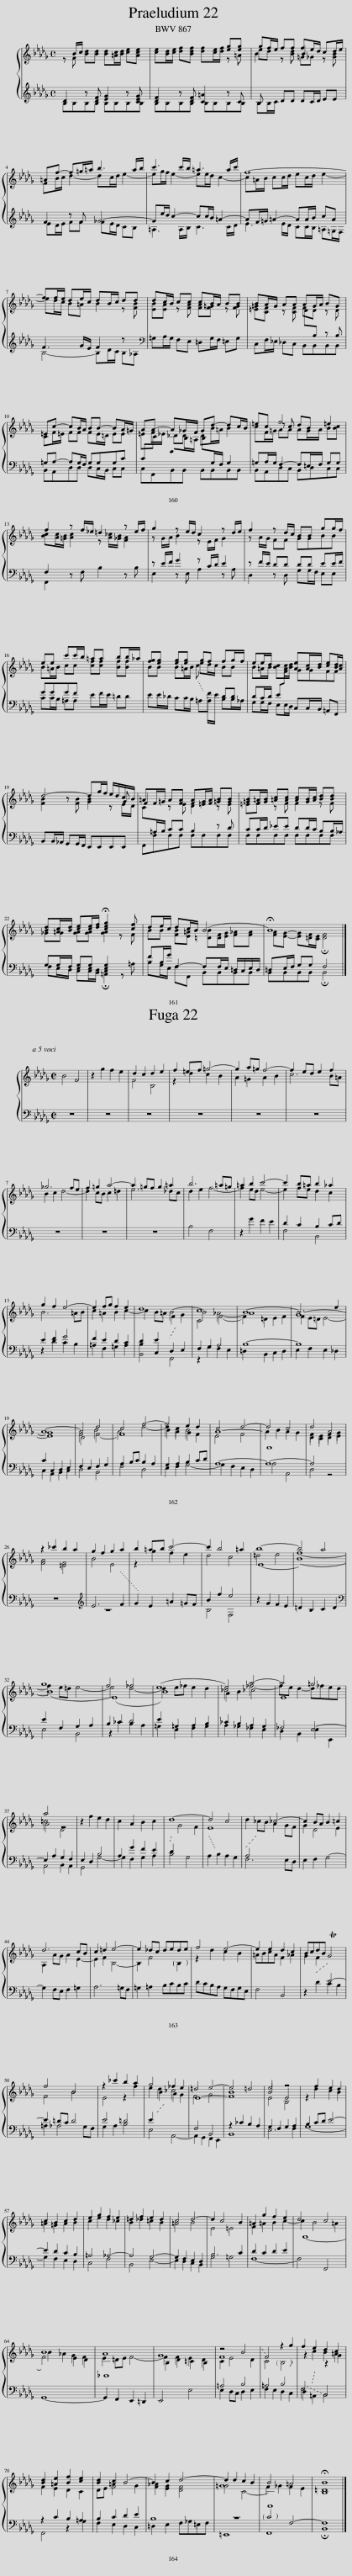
X:1
%%score { ( 1 2 5 6 ) | ( 3 4 7 ) }
L:1/8
M:4/4
I:linebreak $
K:Db
V:1 treble
V:2 treble
V:5 treble
V:6 treble
V:3 treble
V:4 treble
V:7 treble
V:1
 z B/c/ [Bd][Bd] [Bd][=Ac]/[Bd]/ [ce][Ace] | [ce][Bd]/[ce]/ [df][Bdf] [df][ce]/[df]/ [eg][eg] | gf/e/ ff fe/d/ cd/e/ |$ =Af- f=g/=a/ b3 a/b/ | c'3 c'/b/ =a3 a/c'/ | %5
 f8- |$ ff/e/ de/c/ dB/c/ dd | dc/B/ cc cB/A/ BB | BA/=G/ AA AG/A/ BG |$ =Ec- cB/A/ BB- BA/=G/ | %10
 AA- A_G/F/ Gd- dc/B/ | =ec f4 =e2 |$ f2 z f/_e/ =d2 z e/f/ | g2 z e/d/ c2 z d/e/ | f2 z d/c/ BB gg/f/ |$ %15
 ee c'c'/b/ =aa bb/_a/ | [fg][eg] [eg][eg] gf fg/f/ | ee/d/ [Bc][=Ac]/[Bd]/ [Ae][Ac]/[Bd]/ [ce][Bd]/[Ac]/ |$ d4- dg/f/ e/d/c/B/ | =AF/=G/ A[FA] [FA][=EG]/[FA]/ [=GB][GB] | %20
 [=GB][F=A]/[GB]/ [=Ac][Ac] [Ac][GB]/[Ac]/ [Bd][Bd] |$ [Bd][=Ac]/[Bd]/ [ce][ce]/[df]/ !fermata![ceg]2 z [cf] | de/c/ dc/B/ B4- | !fermata!B8 |]$[M:4/4] B4 F4 | %25
 z2 g2 f2 e2 | d2 c2 d2 e2 | f2 =ef =g4- | g2 a=g f4- | f2 ed e2 f2 |$ %30
 _g6 fe | f2 =g2 a4- | a2 =gf g2 =a2 | b6 =a=g | =a2 b2 c'4- | %35
 c'2 b=a b2 _a2 |$ g2 f2 e4- | e2 fg f2 e2 | d8 | c8 | %40
 B8- | B6 e2 |$ A8- | A4 d4 | c4 f4- | %45
 f4 e2 d2 | c4 d4- | d4 c4 | d4 A4 |$ z2 _c'2 b2 a2 | %50
 g2 f2 g2 a2 | b2 =ab c'4- | c'2 b4 =a2 | b8- | b4 a4 |$ %55
 g8 | f4 _f4 | e8- | e4 a4- | a4 =g4 |$ %60
 a4 z4 | z2 f2 e2 d2 | c2 A2 B2 c2 | d8- | d4 c4 | %65
 d2 _cB _c4- | c2 BA B2 =c2 |$ d6 cB | c2 =d2 e4- | e2 _dc dede | %70
 f4 e4- | e2 e2 d2 c2 | BcdB TG4 |$ f4 B4 | z2 _c'2 b2 a2 | %75
 g4 _f2 e2 | =d4 e4- | e4 =d4 | e4 z4 | z2 f2 e2 d2 |$ %80
 c2 B2 c2 d2 | e2 g2 f2 e2 | =d2 f2 e2 _d2 | c4 d4- | d2 c4 B2 | %85
 =A2 g2 f2 e2 | d4 c4 |$ B8 | A8 | G8 | %90
 F8 | x8 | f2 e2 d2 c2 |$ [Bd]2 [=Ae]2 [Bf]2 [ce]2 | [Bd]2 [=Ac]2 B4- | %95
 B2 c2 d4- | d2 d2 c2 B2 | B4 =A4 | !fermata!B8 |] %99
V:2
 x F x6 | x6 z =A | ed z [Bd] B2 z [GB] |$ FB/c/ d2- dc/d/ e2- | eg/f/ e2- ee/d/ c2- | %5
 c=A/B/ cc/d/ ec/d/ e2- |$ ed/c/ B=A B2 z [FB] | [EB][EA] z [FA] [FA][F=G] z [FG] | [=E=G][CF] z [CF] FD z D |$ CF/=E/ FF FE/=D/ EE | %10
 =EC CB,/=A,/ B,[I:staff +1]G,/F,/ G,2 |[I:staff -1] cF/=G/ AA AG/A/ B[Bc] |$ [Bc][Ac]/[=GB]/ [Ac]2 z [A_c]/[_GB]/ [FA]2 | z G/A/ B2 z E/F/ G2 | z A/G/ FF GGBB |$ %15
 B=A/B/ cc [cf][cf] [Bf][Bf] | BB B=A/B/ c[I:staff +1] F/E/ DD |[I:staff -1] B=A/B/ x2 GGFF |$ [FB]2 z [FB] [GB]2 z E/D/ | F2 z E D2 z =E | %20
 =EF z F F2 z F |$ _GG [G=A][GA] [GA]2 x F | BB [FB][E=A] [=DB][DF]/[EG]/ [F_A][FA] | [FA][EG]- [EG][=DF]/[CE]/ !fermata![DF]4 |]$[M:4/4] x8 | %25
 x8 | F4 B,4 | z2 d2 c2 B2 | A2 =G2 A2 B2 | c6 B=A |$ %30
 B2 c2 d4- | d2 cB c2 =d2 | e6 _dc | d2 e2 f4- | f2 ed e4- | %35
 e2 fe d2 c2 |$ B6 =AB | c2 =A2 B2 c2- | c2 B=A B4- | B4 _A4- | %40
 A8 | G8- |$ G8 | F4 B4 | A4 d4- | %45
 d2 c2 B4 | A8- | A2 B2 A2 G2 | F2 E2 F2 G2 |$ x8 | %50
 B4 E4 | z2 g2 f2 e2 | d4 c4 | =d4 e4 | f8- |$ %55
 f2 e=d e4- | e4 d4- | d2 e_f e2 d2 | _c4 _f4- | fe d2- d_fed |$ %60
 =c4 x4 | x8 | x8 | x8 | x8 | %65
 x4 A2 GF | G2 D4 E2 |$ A,2 AG A2 E2- | E2 F2 B,4- | B,2 F4 B,2 | %70
 z2 d2 c2 B2 | =ABcA F2 _A2 | G2 F2 x4 |$ F4 B4 | E4 z2 f2 | %75
 e2 d2 _c4 | B8- | B8 | E4 B,4 | x2 d2 c2 B2 |$ %80
 =A2 =G2 A2 B2 | c2 e2 d2 _c2 | B2 _d2 =c2 B2 | =A4 B4 | E4 =E4 | %85
 F2 =A2 B2 c2- | c2 B4 =A2 |$ B2 _A2 G2 F2 | E2 =DE F4- | F2 F2 E2 D2 | %90
 C2 E4 D2 | C4 B,4 | z2 c2 B2 =A2 |$ F2 E2 D2 C2 | DE F4 G2 | %95
 [F_A]2 [EG]2 [DF]4 | =G8 | F2 _G2 F2 E2 | =D8 |] %99
V:3
 D2 z [DF] [EG]2 z [CEG] | [DF]2 z [DF] [C=A]2 z C | B, x x2 x4 |$ F2 z F _G4- | Ge/d/ c2- cc/B/ =A2- | %5
 AF/=G/ =A2- AA/B/ cA |$ F3 G/E/ F2 z x |[K:bass] =G,A,/G,/ F,E, =D,G,/F,/ =E,G, | x4 x2 z B, |$ =G,A,- A,G,/F,/ G,G,G,C | %10
 C[I:staff -1]F/_E/ _DD[I:staff +1] x4 | =G,A,/G,/ F,2- F,=E,/F,/ G,G, |$ F,2 x2 x4 | z E/F/ G2 z C/D/ E2 | z F/E/ DD DD EE/F/ |$ %15
 GGGF x4 | EE/_D/ CC/B,/ =A,A, B,B,/_A,/ | DC/D/ E[I:staff -1]F[I:staff +1] x4 |$ B,,B,,/_A,,/ G,,G,,/F,,/ E,,E,,E,,E,, |[I:staff -1] C[I:staff +1]=A,/B,/ CC B,2 z D | %20
 CC/D/ _EE DD/C/ B,B,/_A,/ |$ G,G,/F,/ [E,G,]G, [E,G,]2 z =A, | FB,/G/ F,2- F,F,/E,/ =D,/C,/E,/D,/ | =D,E,/F,/ G,G, F,4 |]$[M:4/4] z8 | %25
 z8 | z8 | z8 | z8 | z8 |$ %30
 z8 | z8 | z8 | B,4 F,4 | z2 G2 F2 E2 | %35
 D2 C2 B,2 CD |$ E2 F2 G4 | F2 E2 D2 C2 | D2 E2[I:staff -1] F2 G2 | C4 F4- | %40
 F2 =D2 E2 F2 |[I:staff +1] E,2 F,2 E,2 _D,2 |$ C2 C,2 D,2 E,2 | F,2 E,2 F,2 G,2 | A,2 B,C B,2 A,2 | %45
 G,2 A,2 B,2 CD | A,8- | A,8- | A,4 z4 |$ z8 | %50
[K:treble] E6 F2 | G2 E2 =A2 =GF | B2 f2 e4 | z2 G2 F2 E2 | =D2 B,2 C2 D2 |$ %55
[K:bass] E2 F,2 G,2 A,2 | B,2 _C2 D4 | E2 =G,2 A,2 B,2 | _C2 B,2 A,2 G,2 | _F,4 E,4- |$ %60
 E,2 A,2 G,2 F,2 | E,2 D,2 B,4 | A,2 G2 F2 E2 | D2[I:staff -1] G4 F2 | E8 | %65
[I:staff +1] A,4 x4 | E,2 F,2 G,4- |$ G,2 F,E, F,2 =G,2 | A,6 =G,F, | =G,2 =A,2 B,CB,C | %70
 DCB,A, G,F,G,E, | F,4 B,,4 | x4 E4- |$ E2 =DC D4 | E4 =D4 | %75
 E2[I:staff -1] B2 A2 G2 |[I:staff +1] F,4 B,,4 | z2 _C2 B,2 A,2 | G,2 F,2 G,2 A,2 | B,2 CD E4- |$ %80
 E2 D2 C2 B,2 | =A,4 _A,4- | A,4 G,4- | G,2 F,2 E,2 D,2 | B,6 C2 | %85
 D2 C2 D2 E2 | x8 |$ G,,8- | G,,2 F,,2 E,,2 =D,,2 | E,,4 E,4 | %90
 =A,4 B,4 | =A,4 B,4 | F,4 B,,4 |$ z2 C2 B,2 =A,2 | B,2 C2 D2 E2 | %95
 B,8 | z8 | C4 F,4- | F,8 |] %99
V:4
 B,B,B,B, B,B,B,B, | B,B,B,B, B,B,B,B, | B,B,/C/ DD DC/D/ EE |$ ED/E/ FF FE/D/ CB, | =A,3 A,/B,/ C3 C/D/ | %5
 E3 E/D/ CC/B,/ =A,=G,/F,/ |$ B,4- B,D/C/ B,_A, |[K:bass] x8 | C,F,/_E,/ _D,C, B,,B,,B,,B,, |$ B,,A,,D,D, D,C,/B,,/ C,C, | %10
 C,F,,B,,B,, B,,B,,B,,B,, | B,,A,,D,C, B,,D,C,C, |$ F,,2 z F, B,2 z B, | E,2 z E, A,2 z A, | D,2 z D, G,G,/F,/ E,E, |$ %15
 CC/B,/ =A,A, EF/E/ =DD | x8 | G,G,/F,/ E,E,/D,/ C,C,/B,,/ =A,,F,, |$ x8 | F,,F,F,F, F,F,F,F, | %20
 F,F,F,F, F,F,F,F, |$ F,E,/D,/ C,[C,E,]/[B,,D,]/ !fermata![=A,,C,]2 x2 | B,G,/E,/ F,F,, B,,B,,B,,B,, | B,,B,,B,,B,, !fermata!B,,4 |]$[M:4/4] x8 | %25
 x8 | x8 | x8 | x8 | x8 |$ %30
 x8 | x8 | x8 | x8 | x8 | %35
 F,4 B,,4 |$ z2 D2 C2 B,2 | =A,2 F,2 =G,2 A,2 | B,2 C,2 D,2 E,2 | F,2 G,2 A,4 | %40
 B,8- | B,8 |$ x8 | x8 | x8 | %45
 x8 | x8 | x8 | x8 |$ x8 | %50
[K:treble] z8 | x8 | B,4 F,4 | x8 | x8 |$ %55
[K:bass] E,4 B,,4 | z2 _C2 B,2 A,2 | =G,2 E,2 F,2 G,2 | A,2 _G,2 _F,2 E,2 | D,2 B,,2 E,2 E,,2 |$ %60
 A,,4 B,,2 A,,2 | G,,4 G,4- | G,2 F,2 G,2 A,2 | B,4 G,4 | A,2 B,2 A,2 G,2 | %65
 F,6 E,D, | x8 |$ x8 | x8 | x8 | %70
 x8 | x8 | z2 D2 C2 B,2 |$ =A,2 _A,4 G,F, | G,2 A,2 B,4 | %75
 E,4 A,,4- | A,,2 G,,2 F,,2 E,,2 | B,,8 | E,6 F,2 | G,8- |$ %80
 G,2 F,2 E,2 D,2 | C,4 F,4 | B,,4 E,4- | E,2 D,2 C,2 B,,2 | G,4 =G,4 | %85
 F,8- | F,4 F,,4 |$ x8 | x8 | x8 | %90
 E,2 D,C, D,2 E,2 | F,2 E,2 D,2 C,2 | D,2 =A,,2 B,,4 |$ F,,4 z2 G,2 | F,2 E,2 D,2 C,2 | %95
 =D,2 E,2 F,_G,=E,F, | =E,,8 | F,,8 | !fermata!B,,8 |] %99
V:5
 x8 | x8 | B2 x2 =G_G x2 |$ x8 | x8 | %5
 x8 |$ x8 | x8 | x4 D[I:staff +1]B, x2 |$ x8 | %10
[I:staff -1] x4 DB/=A/ B2 | x8 |$ x8 | x8 | x8 |$ %15
 x8 | x8 | x8 |$ x8 | x8 | %20
 x8 |$ x8 | x8 | x8 |]$[M:4/4] x8 | %25
 x8 | x8 | x8 | x8 | x8 |$ %30
 x8 | x8 | x8 | x8 | x8 | %35
 x8 |$ x8 | x8 | x8 | x8 | %40
 x8 | F2 E=D E4- |$ E8 | D4 F4- | F8 | %45
 B2 A2 G2 F2 | E4 F4 | E8 | D2 C2 D2 E2 |$ [FA]4 [=DF]4 | %50
 x8 | x8 | x8 | B8- | B8- |$ %55
 B8- | B8- | B8 | A2 B2 _c4 | B8 |$ %60
 A4 D4 | x8 | x8 | x8 | x8 | %65
 x8 | x8 |$ x8 | x8 | x8 | %70
 x8 | x8 | x8 |$ x8 | x8 | %75
 x8 | F4 G4 | F8 | x8 | x8 |$ %80
 x8 | x8 | x8 | x8 | x8 | %85
 x8 | F8- |$ F4 E2 D2 | _C8 | B,2 D2 =C2 B,2 | %90
 x8 | x8 | x4 z2 G2 |$ x8 | x8 | %95
 x8 | =G4 C4- | C8 | B,8 |] %99
V:6
 x8 | x8 | x8 |$ x8 | x8 | %5
 x8 |$ x8 | x8 | x8 |$ x8 | %10
 x8 | x2 z c dB x2 |$ x8 | x8 | x8 |$ %15
 x8 | x4 ed/c/ BB | x8 |$ x7 G | x8 | %20
 x8 |$ x8 | x8 | x8 |]$[M:4/4] x8 | %25
 x8 | x8 | x8 | x8 | x8 |$ %30
 x8 | x8 | x8 | x8 | x8 | %35
 x8 |$ x8 | x8 | x8 | x8 | %40
 x8 | x8 |$ x8 | x8 | x8 | %45
 x8 | x8 | x8 | x8 |$ x8 | %50
 x8 | x8 | x8 | x8 | x8 |$ %55
 x8 | x8 | x8 | x8 | x8 |$ %60
 x8 | x8 | x8 | x8 | x8 | %65
 x8 | x8 |$ x8 | x8 | x8 | %70
 x8 | x8 | x8 |$ x8 | x8 | %75
 x8 | x8 | x8 | B4 E4 | x8 |$ %80
 x8 | x8 | x8 | x8 | x8 | %85
 x8 | x8 |$ x8 | x8 | x8 | %90
 z4 B4 | F4 z2 g2 | x8 |$ x8 | x8 | %95
 x8 | x8 | x8 | x8 |] %99
V:7
 x8 | x8 | x8 |$ x8 | x8 | %5
 x8 |$ x8 |[K:bass] x8 | x8 |$ x8 | %10
 x8 | x8 |$ x8 | x8 | x8 |$ %15
 x8 | x8 | x8 |$ x8 | x8 | %20
 x8 |$ x8 | x8 | x8 |]$[M:4/4] x8 | %25
 x8 | x8 | x8 | x8 | x8 |$ %30
 x8 | x8 | x8 | x8 | x8 | %35
 x8 |$ x8 | x8 | B,,4 F,,4 | z2 G,2 F,2 E,2 | %40
 =D,2 B,,2 C,2 D,2 | x8 |$ C,2 A,,2 B,,2 C,2 | D,4 B,,4 | F,4 D,4 | %45
 E,2 F,2 G,4- | G,2 F,2 E,2 D,2 | A,4 A,,4 | D,4 x4 |$ x8 | %50
[K:treble] x8 | x8 | x8 | x8 | x8 |$ %55
[K:bass] x8 | x8 | x8 | x8 | x8 |$ %60
 x8 | x8 | x8 | x8 | x8 | %65
 x8 | x8 |$ x8 | x8 | x8 | %70
 x8 | x8 | x8 |$ x8 | x8 | %75
 x8 | x8 | x8 | x8 | x8 |$ %80
 x8 | x8 | x8 | x8 | x8 | %85
 x8 | x8 |$ x8 | x8 | x8 | %90
 x8 | x8 | F,4 x4 |$ x8 | x8 | %95
 x8 | x8 | x8 | x8 |] %99
